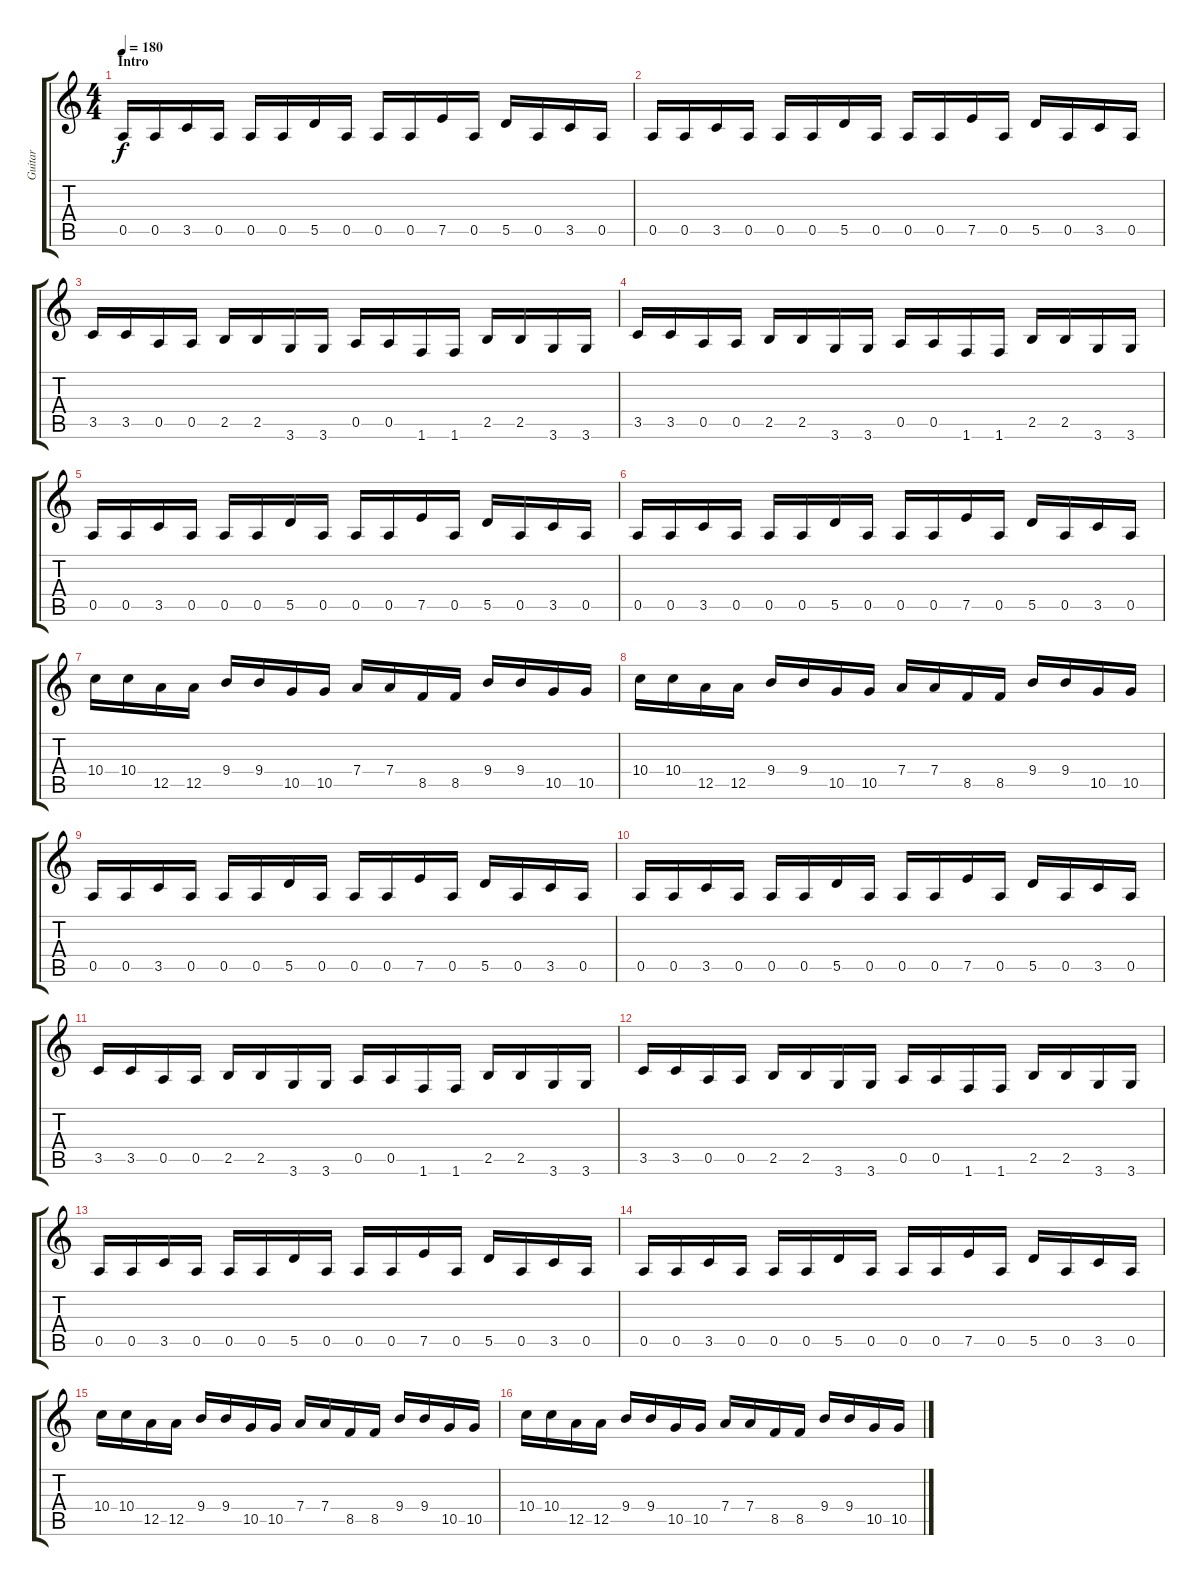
\track ("Guitar" "Guitar") {instrument distortionguitar}
\staff {score tabs}
\tuning (E4 B3 G3 D3 A2 E2) {hide}
\ts (4 4)
\section ("" "Intro")
\tempo 180
\clef g2
\ks c
0.5.16{dy f instrument distortionguitar} 0.5.16 3.5.16 0.5.16 0.5.16 0.5.16 5.5.16 0.5.16 0.5.16 0.5.16 7.5.16 0.5.16 5.5.16 0.5.16 3.5.16 0.5.16 |
0.5.16 0.5.16 3.5.16 0.5.16 0.5.16 0.5.16 5.5.16 0.5.16 0.5.16 0.5.16 7.5.16 0.5.16 5.5.16 0.5.16 3.5.16 0.5.16 |
3.5.16 3.5.16 0.5.16 0.5.16 2.5.16 2.5.16 3.6.16 3.6.16 0.5.16 0.5.16 1.6.16 1.6.16 2.5.16 2.5.16 3.6.16 3.6.16 |
3.5.16 3.5.16 0.5.16 0.5.16 2.5.16 2.5.16 3.6.16 3.6.16 0.5.16 0.5.16 1.6.16 1.6.16 2.5.16 2.5.16 3.6.16 3.6.16 |
0.5.16 0.5.16 3.5.16 0.5.16 0.5.16 0.5.16 5.5.16 0.5.16 0.5.16 0.5.16 7.5.16 0.5.16 5.5.16 0.5.16 3.5.16 0.5.16 |
0.5.16 0.5.16 3.5.16 0.5.16 0.5.16 0.5.16 5.5.16 0.5.16 0.5.16 0.5.16 7.5.16 0.5.16 5.5.16 0.5.16 3.5.16 0.5.16 |
10.4.16 10.4.16 12.5.16 12.5.16 9.4.16 9.4.16 10.5.16 10.5.16 7.4.16 7.4.16 8.5.16 8.5.16 9.4.16 9.4.16 10.5.16 10.5.16 |
10.4.16 10.4.16 12.5.16 12.5.16 9.4.16 9.4.16 10.5.16 10.5.16 7.4.16 7.4.16 8.5.16 8.5.16 9.4.16 9.4.16 10.5.16 10.5.16 |
0.5.16 0.5.16 3.5.16 0.5.16 0.5.16 0.5.16 5.5.16 0.5.16 0.5.16 0.5.16 7.5.16 0.5.16 5.5.16 0.5.16 3.5.16 0.5.16 |
0.5.16 0.5.16 3.5.16 0.5.16 0.5.16 0.5.16 5.5.16 0.5.16 0.5.16 0.5.16 7.5.16 0.5.16 5.5.16 0.5.16 3.5.16 0.5.16 |
3.5.16 3.5.16 0.5.16 0.5.16 2.5.16 2.5.16 3.6.16 3.6.16 0.5.16 0.5.16 1.6.16 1.6.16 2.5.16 2.5.16 3.6.16 3.6.16 |
3.5.16 3.5.16 0.5.16 0.5.16 2.5.16 2.5.16 3.6.16 3.6.16 0.5.16 0.5.16 1.6.16 1.6.16 2.5.16 2.5.16 3.6.16 3.6.16 |
0.5.16 0.5.16 3.5.16 0.5.16 0.5.16 0.5.16 5.5.16 0.5.16 0.5.16 0.5.16 7.5.16 0.5.16 5.5.16 0.5.16 3.5.16 0.5.16 |
0.5.16 0.5.16 3.5.16 0.5.16 0.5.16 0.5.16 5.5.16 0.5.16 0.5.16 0.5.16 7.5.16 0.5.16 5.5.16 0.5.16 3.5.16 0.5.16 |
10.4.16 10.4.16 12.5.16 12.5.16 9.4.16 9.4.16 10.5.16 10.5.16 7.4.16 7.4.16 8.5.16 8.5.16 9.4.16 9.4.16 10.5.16 10.5.16 |
10.4.16 10.4.16 12.5.16 12.5.16 9.4.16 9.4.16 10.5.16 10.5.16 7.4.16 7.4.16 8.5.16 8.5.16 9.4.16 9.4.16 10.5.16 10.5.16
